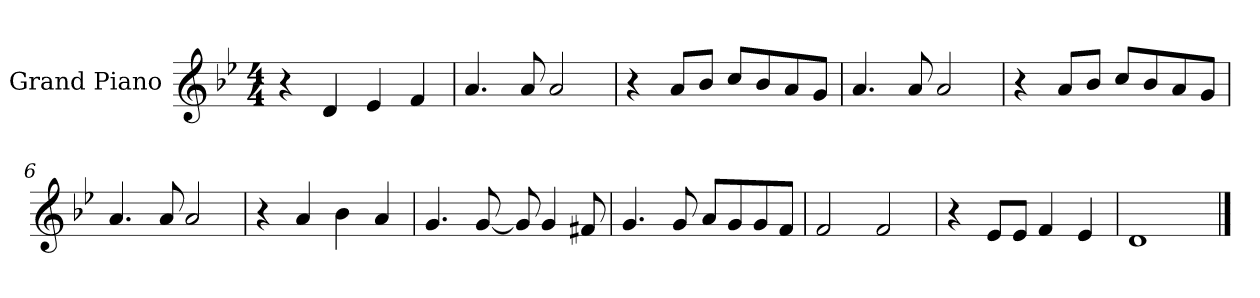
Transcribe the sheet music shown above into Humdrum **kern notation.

**kern
*part1
*staff1
*I"Grand Piano
*I'Pno
*clefG2
*k[b-e-]
*M4/4
*MM120
=1
4r
4d/
4e-/
4f/
=2
4.a/
8a/
2a/
=3
4r
8a/L
8b-/J
8cc/L
8b-/
8a/
8g/J
=4
4.a/
8a/
2a/
=5
4r
8a/L
8b-/J
8cc/L
8b-/
8a/
8g/J
=6
4.a/
8a/
2a/
=7
4r
4a/
4b-\
4a/
=8
4.g/
[8g/
8g/]
4g/
8f#X/
!!LO:LB:g=z
=9
4.g/
8g/
8a/L
8g/
8g/
8f/J
=10
2f/
2f/
=11
4r
8e-/L
8e-/J
4f/
4e-/
=12
1d
==
*-
